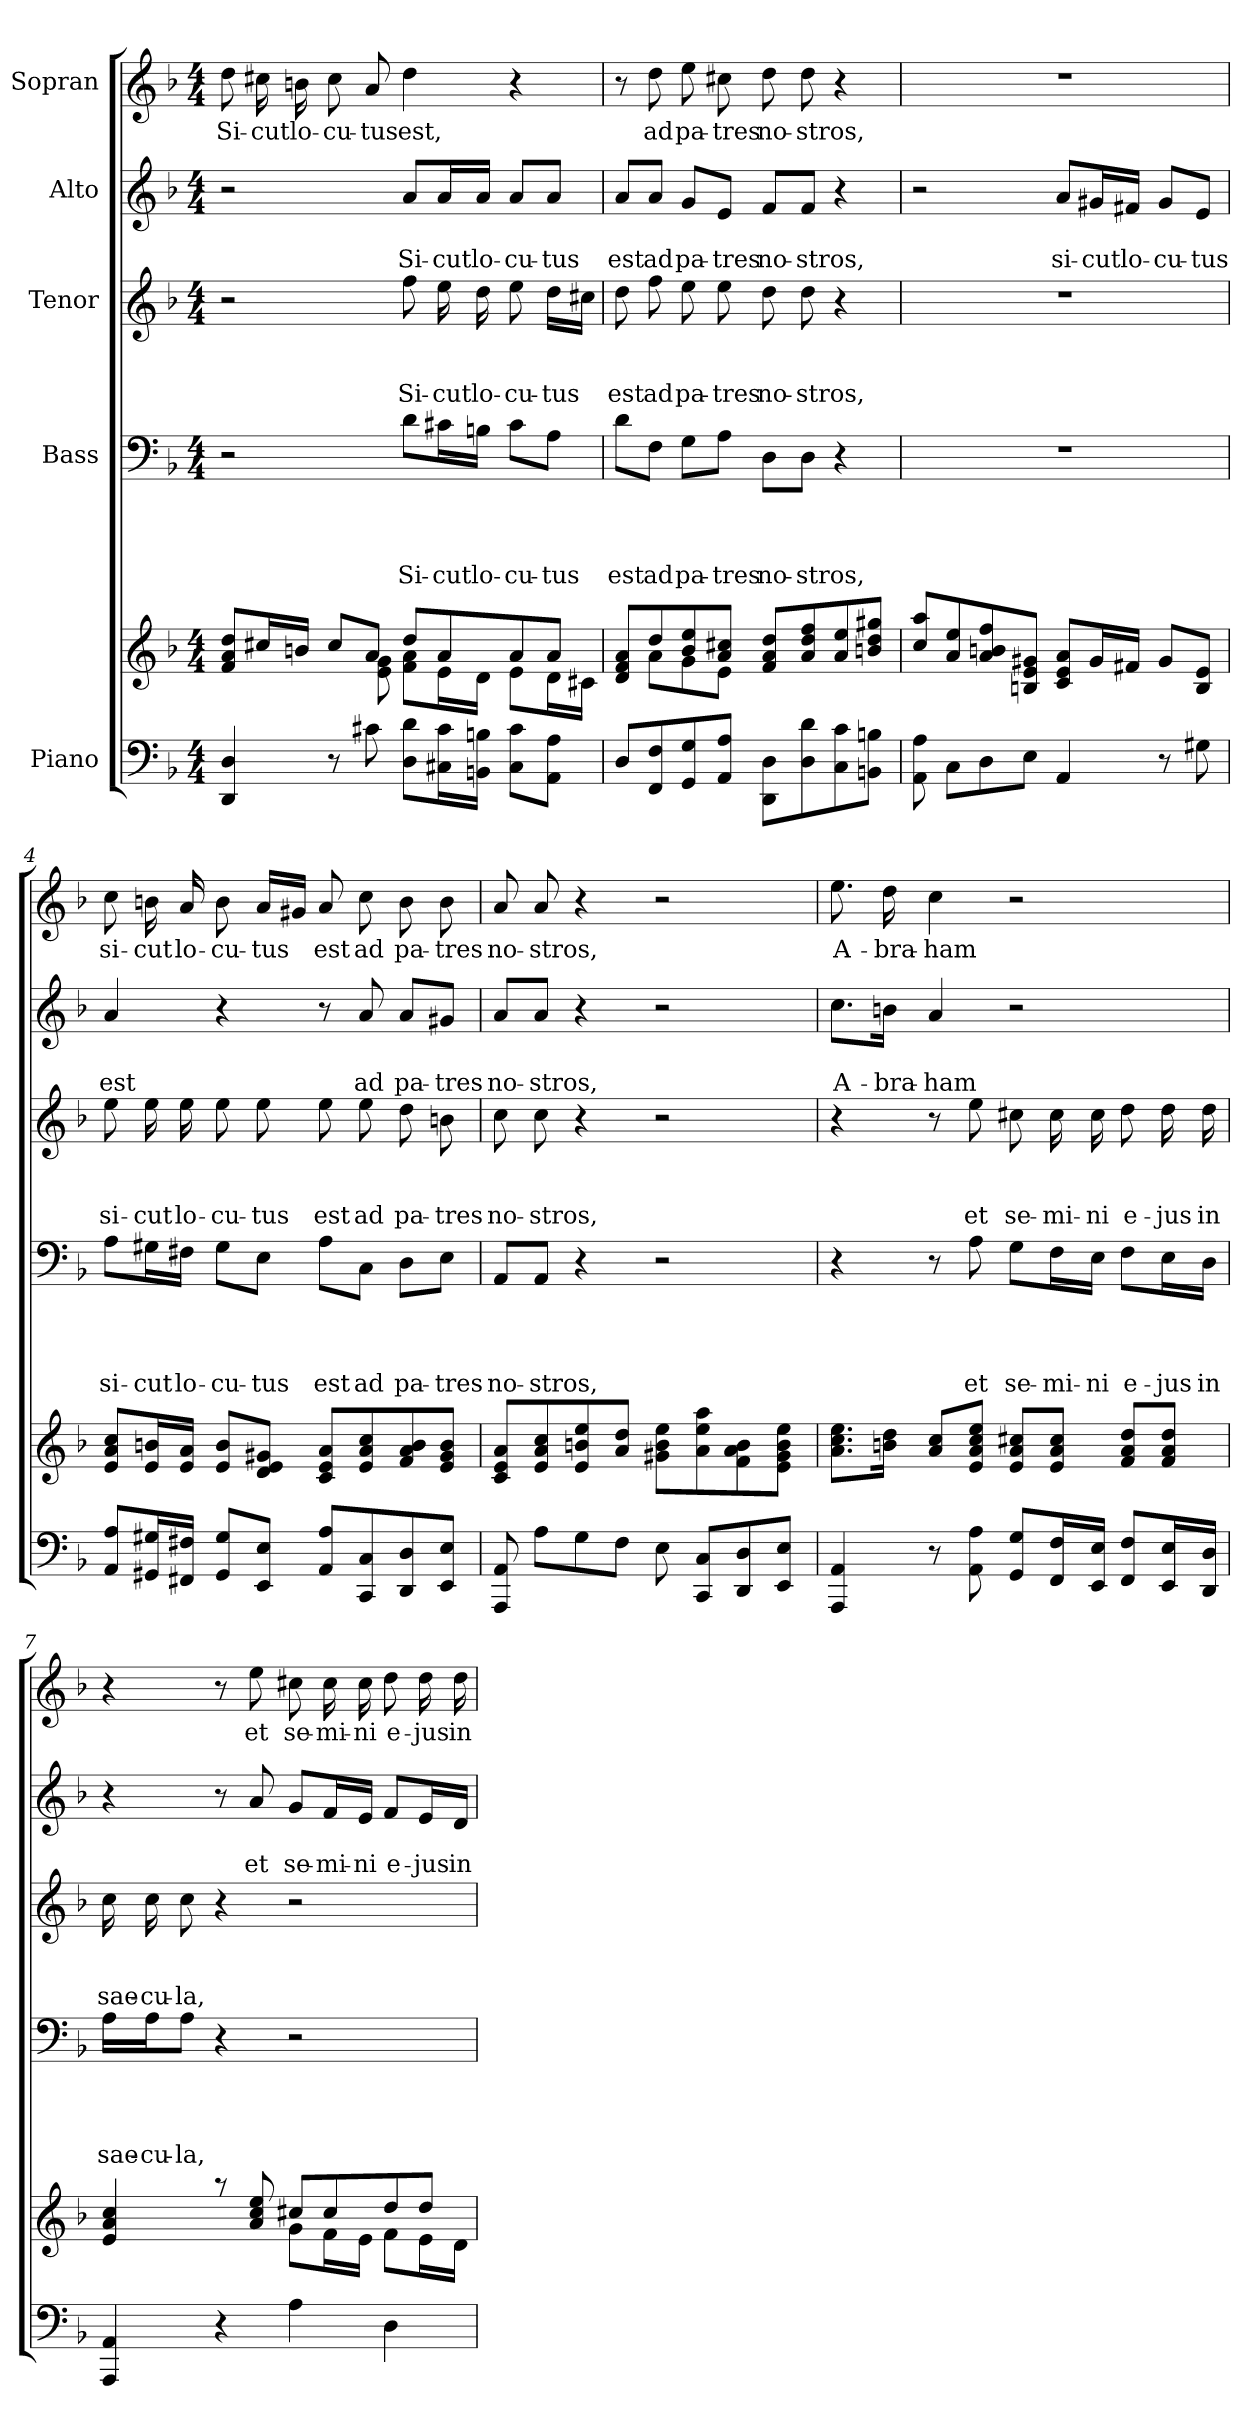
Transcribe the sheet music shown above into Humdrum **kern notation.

**kern	**kern	**kern	**text	**text	**text	**text	**kern	**text	**text	**text	**kern	**text	**text	**kern	**text
*part5	*part5	*part4	*part4	*part4	*part4	*part4	*part3	*part3	*part3	*part3	*part2	*part2	*part2	*part1	*part1
*staff6	*staff5	*staff4	*staff4	*staff4	*staff4	*staff4	*staff3	*staff3	*staff3	*staff3	*staff2	*staff2	*staff2	*staff1	*staff1
*I"Piano	*	*I"Bass	*	*	*	*	*I"Tenor	*	*	*	*I"Alto	*	*	*I"Sopran	*
*clefF4	*clefG2	*clefF4	*	*	*	*	*clefG2	*	*	*	*clefG2	*	*	*clefG2	*
*	*	*	*	*	*	*	*ITrd7c12	*	*	*	*	*	*	*	*
*k[b-]	*k[b-]	*k[b-]	*	*	*	*	*k[b-]	*	*	*	*k[b-]	*	*	*k[b-]	*
*F:	*F:	*F:	*	*	*	*	*F:	*	*	*	*F:	*	*	*F:	*
*M4/4	*M4/4	*M4/4	*	*	*	*	*M4/4	*	*	*	*M4/4	*	*	*M4/4	*
*MM70	*MM70	*MM70	*	*	*	*	*MM70	*	*	*	*MM70	*	*	*MM70	*
=1	=1	=1	=1	=1	=1	=1	=1	=1	=1	=1	=1	=1	=1	=1	=1
*	*^	*	*	*	*	*	*	*	*	*	*	*	*	*	*
!	!	!	!	!	!	!	!	!	!	!	!	!	!	!	!	!LO:LY:b
4DD/ 4D/	8f/ 8a/ 8dd/L	4.ryy	2r	.	.	.	.	2r	.	.	.	2r	.	.	8dd\	Si-
!	!	!	!	!	!	!	!	!	!	!	!	!	!	!	!	!LO:LY:b
.	16cc#X/L	.	.	.	.	.	.	.	.	.	.	.	.	.	16cc#X\	-cut
!	!	!	!	!	!	!	!	!	!	!	!	!	!	!	!	!LO:LY:b
.	16bn/JJ	.	.	.	.	.	.	.	.	.	.	.	.	.	16bn\	lo-
!	!	!	!	!	!	!	!	!	!	!	!	!	!	!	!	!LO:LY:b
8r	8cc#/L	.	.	.	.	.	.	.	.	.	.	.	.	.	8cc#\	-cu-
!	!	!	!	!	!	!	!	!	!	!	!	!	!	!	!	!LO:LY:b
8c#X\	8a/J	8e\ 8g\	.	.	.	.	.	.	.	.	.	.	.	.	8a/	-tus
!	!	!	!	!	!	!	!LO:LY:b	!	!	!	!LO:LY:b	!	!	!LO:LY:b	!	!LO:LY:b
8D\ 8d\L	8f\ 8a\L	8dd/L	8d\L	.	.	.	Si-	8f\	.	.	Si-	8a/L	.	Si-	4dd\	est,
!	!	!	!	!	!	!	!LO:LY:b	!	!	!	!LO:LY:b	!	!	!LO:LY:b	!	!
16C#X\ 16c#\L	16e\L	8a/	16c#X\L	.	.	.	-cut	16e\	.	.	-cut	16a/L	.	-cut	.	.
!	!	!	!	!	!	!	!LO:LY:b	!	!	!	!LO:LY:b	!	!	!LO:LY:b	!	!
16BBn\ 16Bn\JJ	16d\JJ	.	16Bn\JJ	.	.	.	lo-	16d\	.	.	lo-	16a/JJ	.	lo-	.	.
!	!	!	!	!	!	!	!LO:LY:b	!	!	!	!LO:LY:b	!	!	!LO:LY:b	!	!
8C#\ 8c#\L	8e\L	8a/	8c#\L	.	.	.	-cu-	8e\	.	.	-cu-	8a/L	.	-cu-	4r	.
!	!	!	!	!	!	!	!LO:LY:b	!	!	!	!LO:LY:b	!	!	!LO:LY:b	!	!
8AA\ 8A\J	16d\L	8a/J	8A\J	.	.	.	-tus	16d\LL	.	.	-tus	8a/J	.	-tus	.	.
.	16c#X\JJ	.	.	.	.	.	.	16c#X\JJ	.	.	.	.	.	.	.	.
=2	=2	=2	=2	=2	=2	=2	=2	=2	=2	=2	=2	=2	=2	=2	=2	=2
!	!	!	!	!	!	!	!LO:LY:b	!	!	!	!LO:LY:b	!	!	!LO:LY:b	!	!
8D/L	8d/ 8f/ 8a/L	8ryy	8d\L	.	.	.	est	8d\	.	.	est	8a/L	.	est	8r	.
!	!	!	!	!	!	!	!LO:LY:b	!	!	!	!LO:LY:b	!	!	!LO:LY:b	!	!LO:LY:b
8FF/ 8F/	8dd/	8a\L	8F\J	.	.	.	ad	8f\	.	.	ad	8a/J	.	ad	8dd\	ad
!	!	!	!	!	!	!	!LO:LY:b	!	!	!	!LO:LY:b	!	!	!LO:LY:b	!	!LO:LY:b
8GG/ 8G/	8b-/ 8ee/	8g\	8G\L	.	.	.	pa-	8e\	.	.	pa-	8g/L	.	pa-	8ee\	pa-
!	!	!	!	!	!	!	!LO:LY:b	!	!	!	!LO:LY:b	!	!	!LO:LY:b	!	!LO:LY:b
8AA/ 8A/J	8a/ 8cc#X/J	8e\J	8A\J	.	.	.	-tres	8e\	.	.	-tres	8e/J	.	-tres	8cc#X\	-tres
!	!	!	!	!	!	!	!LO:LY:b	!	!	!	!LO:LY:b	!	!	!LO:LY:b	!	!LO:LY:b
8DD\ 8D\L	8f/ 8a/ 8dd/L	2ryy	8D\L	.	.	.	no-	8d\	.	.	no-	8f/L	.	no-	8dd\	no-
!	!	!	!	!	!	!	!LO:LY:b	!	!	!	!LO:LY:b	!	!	!LO:LY:b	!	!LO:LY:b
8D\ 8d\	8a/ 8dd/ 8ff/	.	8D\J	.	.	.	-stros,	8d\	.	.	-stros,	8f/J	.	-stros,	8dd\	-stros,
8C\ 8c\	8a/ 8ee/	.	4r	.	.	.	.	4r	.	.	.	4r	.	.	4r	.
8BBn\ 8Bn\J	8bn/ 8dd/ 8gg#X/J	.	.	.	.	.	.	.	.	.	.	.	.	.	.	.
=3	=3	=3	=3	=3	=3	=3	=3	=3	=3	=3	=3	=3	=3	=3	=3	=3
8AA\ 8A\	8cc/ 8aa/L	1ryy	1r	.	.	.	.	1r	.	.	.	2r	.	.	1r	.
8C\L	8a/ 8ee/	.	.	.	.	.	.	.	.	.	.	.	.	.	.	.
8D\	8a/ 8bn/ 8ff/	.	.	.	.	.	.	.	.	.	.	.	.	.	.	.
8E\J	8Bn/ 8e/ 8g#X/J	.	.	.	.	.	.	.	.	.	.	.	.	.	.	.
!	!	!	!	!	!	!	!	!	!	!	!	!	!	!LO:LY:b	!	!
4AA/	8c/ 8e/ 8a/L	.	.	.	.	.	.	.	.	.	.	8a/L	.	si-	.	.
!	!	!	!	!	!	!	!	!	!	!	!	!	!	!LO:LY:b	!	!
.	16g#/L	.	.	.	.	.	.	.	.	.	.	16g#X/L	.	-cut	.	.
!	!	!	!	!	!	!	!	!	!	!	!	!	!	!LO:LY:b	!	!
.	16f#X/JJ	.	.	.	.	.	.	.	.	.	.	16f#X/JJ	.	lo-	.	.
!	!	!	!	!	!	!	!	!	!	!	!	!	!	!LO:LY:b	!	!
8r	8g#/L	.	.	.	.	.	.	.	.	.	.	8g#/L	.	-cu-	.	.
!	!	!	!	!	!	!	!	!	!	!	!	!	!	!LO:LY:b	!	!
8G#X\	8B/ 8e/J	.	.	.	.	.	.	.	.	.	.	8e/J	.	-tus	.	.
!!LO:LB:g=z
=4	=4	=4	=4	=4	=4	=4	=4	=4	=4	=4	=4	=4	=4	=4	=4	=4
!	!	!	!	!	!	!	!LO:LY:b	!	!	!	!LO:LY:b	!	!	!LO:LY:b	!	!LO:LY:b
8AA/ 8A/L	8e/ 8a/ 8cc/L	1ryy	8A\L	.	.	.	si-	8e\	.	.	si-	4a/	.	est	8cc\	si-
!	!	!	!	!	!	!	!LO:LY:b	!	!	!	!LO:LY:b	!	!	!	!	!LO:LY:b
16GG#X/ 16G#X/L	16e/ 16bn/L	.	16G#X\L	.	.	.	-cut	16e\	.	.	-cut	.	.	.	16bn\	-cut
!	!	!	!	!	!	!	!LO:LY:b	!	!	!	!LO:LY:b	!	!	!	!	!LO:LY:b
16FF#X/ 16F#X/JJ	16e/ 16a/JJ	.	16F#X\JJ	.	.	.	lo-	16e\	.	.	lo-	.	.	.	16a/	lo-
!	!	!	!	!	!	!	!LO:LY:b	!	!	!	!LO:LY:b	!	!	!	!	!LO:LY:b
8GG#/ 8G#/L	8e/ 8b/L	.	8G#\L	.	.	.	-cu-	8e\	.	.	-cu-	4r	.	.	8b\	-cu-
!	!	!	!	!	!	!	!LO:LY:b	!	!	!	!LO:LY:b	!	!	!	!	!LO:LY:b
8EE/ 8E/J	8d/ 8e/ 8g#X/J	.	8E\J	.	.	.	-tus	8e\	.	.	-tus	.	.	.	16a/LL	-tus
.	.	.	.	.	.	.	.	.	.	.	.	.	.	.	16g#X/JJ	.
!	!	!	!	!	!	!	!LO:LY:b	!	!	!	!LO:LY:b	!	!	!	!	!LO:LY:b
8AA/ 8A/L	8c/ 8e/ 8a/L	.	8A\L	.	.	.	est	8e\	.	.	est	8r	.	.	8a/	est
!	!	!	!	!	!	!	!LO:LY:b	!	!	!	!LO:LY:b	!	!	!LO:LY:b	!	!LO:LY:b
8CC/ 8C/	8e/ 8a/ 8cc/	.	8C\J	.	.	.	ad	8e\	.	.	ad	8a/	.	ad	8cc\	ad
!	!	!	!	!	!	!	!LO:LY:b	!	!	!	!LO:LY:b	!	!	!LO:LY:b	!	!LO:LY:b
8DD/ 8D/	8f/ 8a/ 8b/	.	8D\L	.	.	.	pa-	8d\	.	.	pa-	8a/L	.	pa-	8b\	pa-
!	!	!	!	!	!	!	!LO:LY:b	!	!	!	!LO:LY:b	!	!	!LO:LY:b	!	!LO:LY:b
8EE/ 8E/J	8e/ 8g#/ 8b/J	.	8E\J	.	.	.	-tres	8Bn\	.	.	-tres	8g#X/J	.	-tres	8b\	-tres
=5	=5	=5	=5	=5	=5	=5	=5	=5	=5	=5	=5	=5	=5	=5	=5	=5
!	!	!	!	!	!	!	!LO:LY:b	!	!	!	!LO:LY:b	!	!	!LO:LY:b	!	!LO:LY:b
8AAA/ 8AA/	8c/ 8e/ 8a/L	1ryy	8AA/L	.	.	.	no-	8c\	.	.	no-	8a/L	.	no-	8a/	no-
!	!	!	!	!	!	!	!LO:LY:b	!	!	!	!LO:LY:b	!	!	!LO:LY:b	!	!LO:LY:b
8A\L	8e/ 8a/ 8cc/	.	8AA/J	.	.	.	-stros,	8c\	.	.	-stros,	8a/J	.	-stros,	8a/	-stros,
8G\	8e/ 8bn/ 8ee/	.	4r	.	.	.	.	4r	.	.	.	4r	.	.	4r	.
8F\J	8a/ 8dd/J	.	.	.	.	.	.	.	.	.	.	.	.	.	.	.
8E\	8g#X\ 8b\ 8ee\L	.	2r	.	.	.	.	2r	.	.	.	2r	.	.	2r	.
8CC/ 8C/L	8a\ 8ee\ 8aa\	.	.	.	.	.	.	.	.	.	.	.	.	.	.	.
8DD/ 8D/	8f\ 8a\ 8b\	.	.	.	.	.	.	.	.	.	.	.	.	.	.	.
8EE/ 8E/J	8e\ 8g#\ 8b\ 8ee\J	.	.	.	.	.	.	.	.	.	.	.	.	.	.	.
=6	=6	=6	=6	=6	=6	=6	=6	=6	=6	=6	=6	=6	=6	=6	=6	=6
!	!	!	!	!	!	!	!	!	!	!	!	!	!	!LO:LY:b	!	!LO:LY:b
4AAA/ 4AA/	8.a\ 8.cc\ 8.ee\L	1ryy	4r	.	.	.	.	4r	.	.	.	8.cc\L	.	A-	8.ee\	A-
!	!	!	!	!	!	!	!	!	!	!	!	!	!	!LO:LY:b	!	!LO:LY:b
.	16bn\ 16dd\Jk	.	.	.	.	.	.	.	.	.	.	16bn\Jk	.	-bra-	16dd\	-bra-
!	!	!	!	!	!	!	!	!	!	!	!	!	!	!LO:LY:b	!	!LO:LY:b
8r	8a/ 8cc/L	.	8r	.	.	.	.	8r	.	.	.	4a/	.	-ham	4cc\	-ham
!	!	!	!	!	!	!	!LO:LY:b	!	!	!	!LO:LY:b	!	!	!	!	!
8AA\ 8A\	8e/ 8a/ 8cc/ 8ee/J	.	8A\	.	.	.	et	8e\	.	.	et	.	.	.	.	.
!	!	!	!	!	!	!	!LO:LY:b	!	!	!	!LO:LY:b	!	!	!	!	!
8GG/ 8G/L	8e/ 8a/ 8cc#X/L	.	8G\L	.	.	.	se-	8c#X\	.	.	se-	2r	.	.	2r	.
!	!	!	!	!	!	!	!LO:LY:b	!	!	!	!LO:LY:b	!	!	!	!	!
16FF/ 16F/L	8e/ 8a/ 8cc#/J	.	16F\L	.	.	.	-mi-	16c#\	.	.	-mi-	.	.	.	.	.
!	!	!	!	!	!	!	!LO:LY:b	!	!	!	!LO:LY:b	!	!	!	!	!
16EE/ 16E/JJ	.	.	16E\JJ	.	.	.	-ni	16c#\	.	.	-ni	.	.	.	.	.
!	!	!	!	!	!	!	!LO:LY:b	!	!	!	!LO:LY:b	!	!	!	!	!
8FF/ 8F/L	8f/ 8a/ 8dd/L	.	8F\L	.	.	.	e-	8d\	.	.	e-	.	.	.	.	.
!	!	!	!	!	!	!	!LO:LY:b	!	!	!	!LO:LY:b	!	!	!	!	!
16EE/ 16E/L	8f/ 8a/ 8dd/J	.	16E\L	.	.	.	-jus	16d\	.	.	-jus	.	.	.	.	.
!	!	!	!	!	!	!	!LO:LY:b	!	!	!	!LO:LY:b	!	!	!	!	!
16DD/ 16D/JJ	.	.	16D\JJ	.	.	.	in	16d\	.	.	in	.	.	.	.	.
!!LO:PB:g=z
=7	=7	=7	=7	=7	=7	=7	=7	=7	=7	=7	=7	=7	=7	=7	=7	=7
!	!	!	!	!	!	!	!LO:LY:b	!	!	!	!LO:LY:b	!	!	!	!	!
4AAA/ 4AA/	4e/ 4a/ 4cc/	2ryy	16A\LL	.	.	.	sae-	16c\	.	.	sae-	4r	.	.	4r	.
!	!	!	!	!	!	!	!LO:LY:b	!	!	!	!LO:LY:b	!	!	!	!	!
.	.	.	16A\J	.	.	.	-cu-	16c\	.	.	-cu-	.	.	.	.	.
!	!	!	!	!	!	!	!LO:LY:b	!	!	!	!LO:LY:b	!	!	!	!	!
.	.	.	8A\J	.	.	.	-la,	8c\	.	.	-la,	.	.	.	.	.
4r	8raa	.	4r	.	.	.	.	4r	.	.	.	8r	.	.	8r	.
!	!	!	!	!	!	!	!	!	!	!	!	!	!	!LO:LY:b	!	!LO:LY:b
.	8a/ 8cc/ 8ee/	.	.	.	.	.	.	.	.	.	.	8a/	.	et	8ee\	et
!	!	!	!	!	!	!	!	!	!	!	!	!	!	!LO:LY:b	!	!LO:LY:b
4A\	8cc#X/L	8g\L	2r	.	.	.	.	2r	.	.	.	8g/L	.	se-	8cc#X\	se-
!	!	!	!	!	!	!	!	!	!	!	!	!	!	!LO:LY:b	!	!LO:LY:b
.	8cc#/	16f\L	.	.	.	.	.	.	.	.	.	16f/L	.	-mi-	16cc#\	-mi-
!	!	!	!	!	!	!	!	!	!	!	!	!	!	!LO:LY:b	!	!LO:LY:b
.	.	16e\JJ	.	.	.	.	.	.	.	.	.	16e/JJ	.	-ni	16cc#\	-ni
!	!	!	!	!	!	!	!	!	!	!	!	!	!	!LO:LY:b	!	!LO:LY:b
4D\	8dd/	8f\L	.	.	.	.	.	.	.	.	.	8f/L	.	e-	8dd\	e-
!	!	!	!	!	!	!	!	!	!	!	!	!	!	!LO:LY:b	!	!LO:LY:b
.	8dd/J	16e\L	.	.	.	.	.	.	.	.	.	16e/L	.	-jus	16dd\	-jus
!	!	!	!	!	!	!	!	!	!	!	!	!	!	!LO:LY:b	!	!LO:LY:b
.	.	16d\JJ	.	.	.	.	.	.	.	.	.	16d/JJ	.	in	16dd\	in
*	*v	*v	*	*	*	*	*	*	*	*	*	*	*	*	*	*
=	=	=	=	=	=	=	=	=	=	=	=	=	=	=	=
*-	*-	*-	*-	*-	*-	*-	*-	*-	*-	*-	*-	*-	*-	*-	*-
